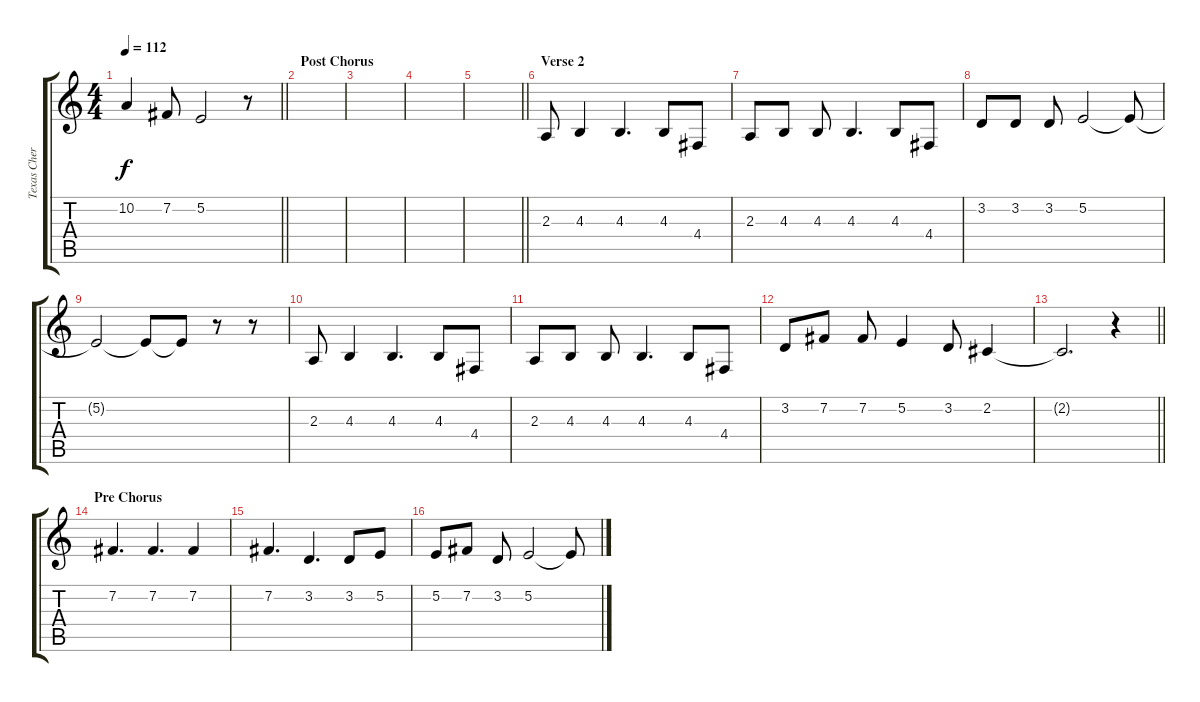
\track ("Texas Cherrie Biggunz" "Texas Cher") {instrument lead2sawtooth}
\staff {score tabs}
\tuning (E4 B3 G3 D3 A2 E2) {hide}
\ts (4 4)
\tempo 112
\clef g2
\barLineRight lightlight
\ks c
10.2.4{dy f} 7.2.8 5.2.2 r.8 |
\section ("" "Post Chorus")
|
|
|
\barLineRight lightlight
|
\section ("" "Verse 2")
2.3.8 4.3.4 4.3.4{d} 4.3.8 4.4.8 |
2.3.8 4.3.8 4.3.8 4.3.4{d} 4.3.8 4.4.8 |
3.2.8 3.2.8 3.2.8 5.2.2 5.2{t}.8 |
5.2{t}.2 5.2{t}.8 5.2{t}.8 r.8 r.8 |
2.3.8 4.3.4 4.3.4{d} 4.3.8 4.4.8 |
2.3.8 4.3.8 4.3.8 4.3.4{d} 4.3.8 4.4.8 |
3.2.8 7.2.8 7.2.8 5.2.4 3.2.8 2.2.4 |
\barLineRight lightlight
2.2{t}.2{d} r.4 |
\section ("" "Pre Chorus")
7.2.4{d} 7.2.4{d} 7.2.4 |
7.2.4{d} 3.2.4{d} 3.2.8 5.2.8 |
5.2.8 7.2.8 3.2.8 5.2.2 5.2{t}.8
